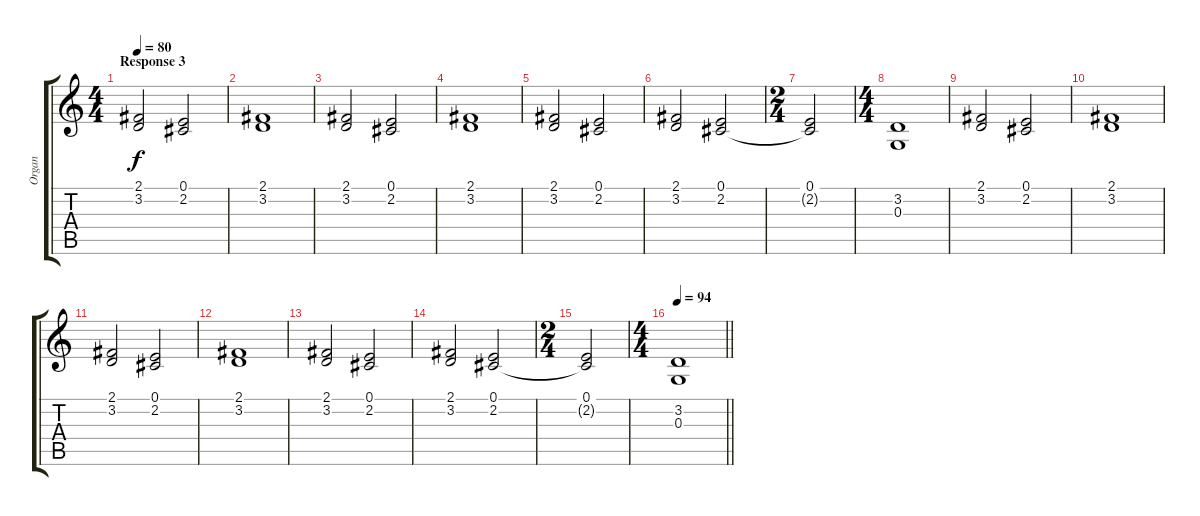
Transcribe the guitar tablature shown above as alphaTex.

\track ("Organ" "Organ") {instrument percussiveorgan}
\staff {score tabs}
\tuning (E4 B3 G3 D3 A2 E2) {hide}
\ts (4 4)
\section ("" "Response 3")
\tempo 80
\clef g2
\ks c
(2.1 3.2).2{dy f} (0.1 2.2).2 |
(2.1 3.2).1 |
(2.1 3.2).2 (0.1 2.2).2 |
(2.1 3.2).1 |
(2.1 3.2).2 (0.1 2.2).2 |
(2.1 3.2).2 (0.1 2.2).2 |
\ts (2 4)
(0.1 2.2{t}).2 |
\ts (4 4)
(3.2 0.3).1 |
(2.1 3.2).2 (0.1 2.2).2 |
(2.1 3.2).1 |
(2.1 3.2).2 (0.1 2.2).2 |
(2.1 3.2).1 |
(2.1 3.2).2 (0.1 2.2).2 |
(2.1 3.2).2 (0.1 2.2).2 |
\ts (2 4)
(0.1 2.2{t}).2 |
\ts (4 4)
\tempo 94
\barLineRight lightlight
(3.2 0.3).1
